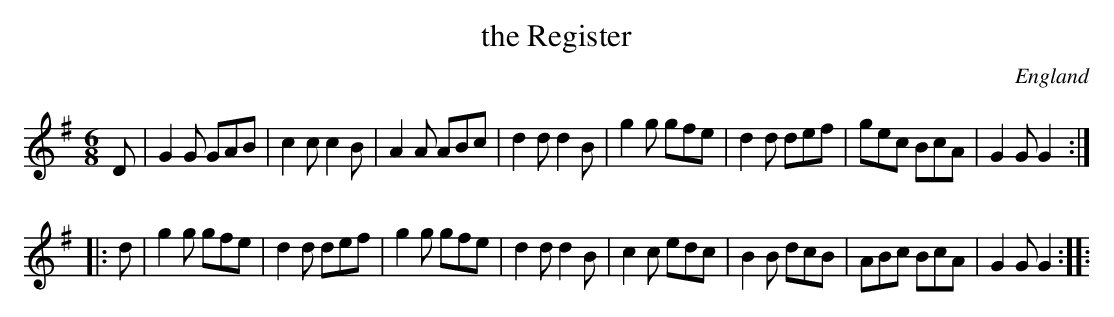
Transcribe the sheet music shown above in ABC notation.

X:1
T:the Register
L:1/8
M:6/8
O:England
K:G major
D | \
G2G GAB | c2c c2B | A2A ABc | d2d d2B | \
g2g gfe | d2d def | gec BcA | G2G  G2 ::
d | \
g2g gfe | d2d def | g2g gfe | d2d d2B | \
c2c edc | B2B dcB | ABc BcA | G2G  G2 ::
